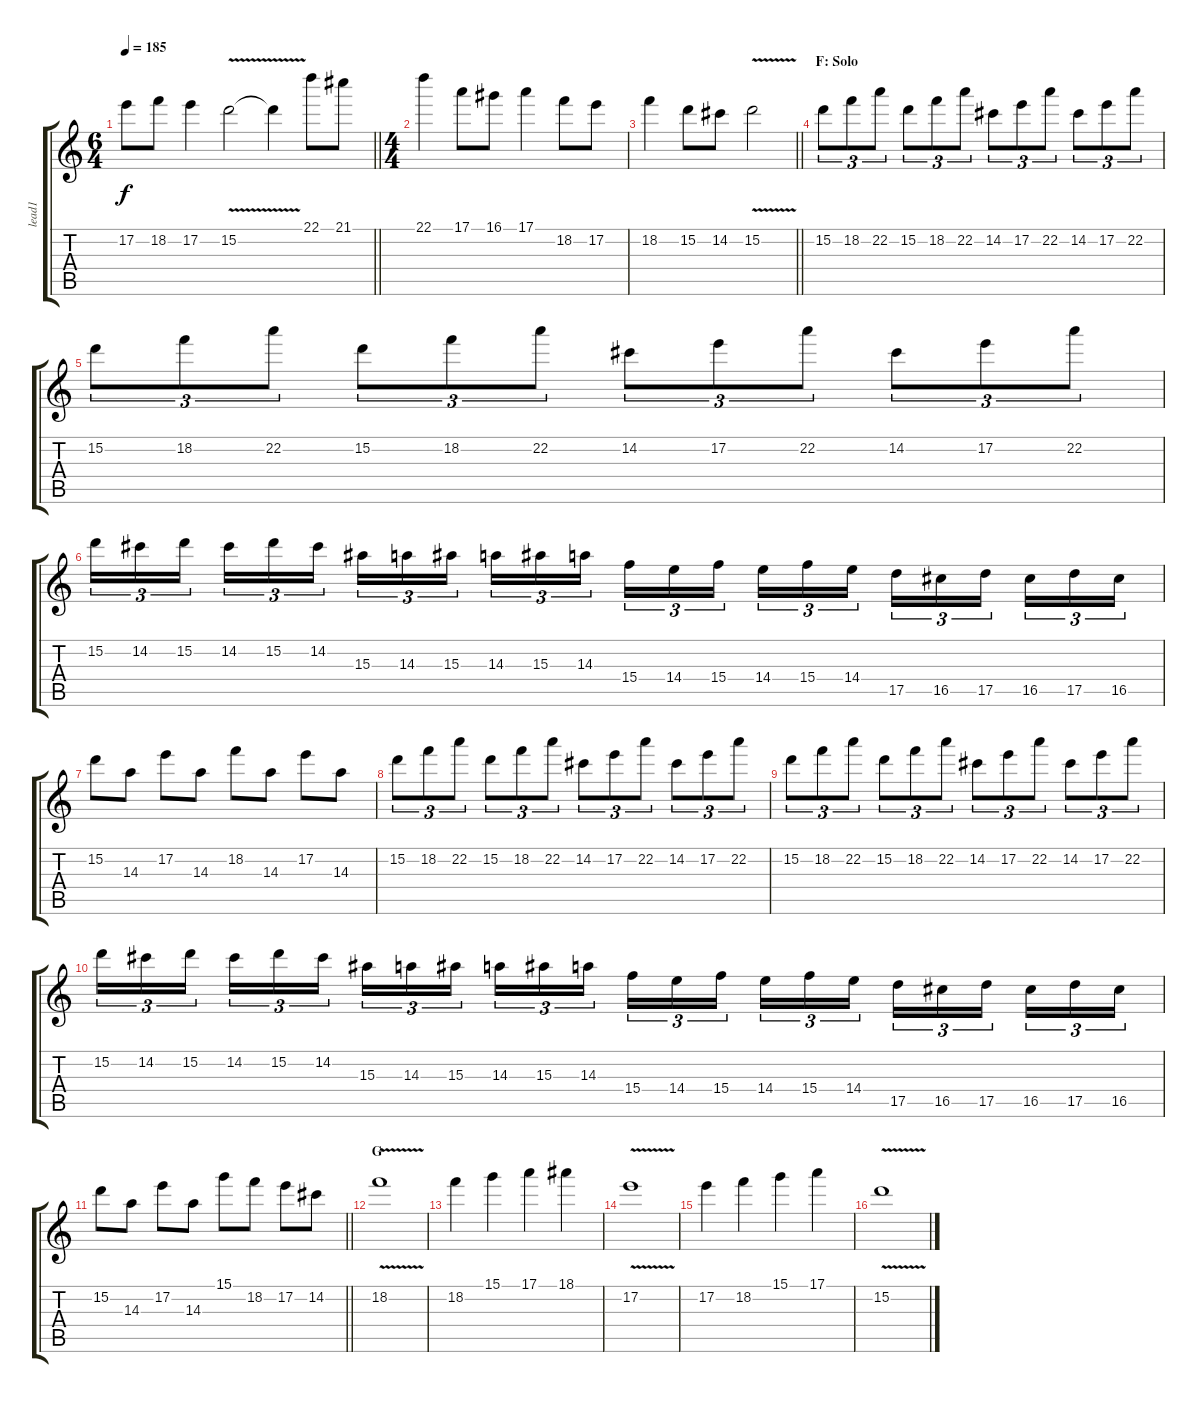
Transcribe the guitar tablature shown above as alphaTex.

\track ("lead1" "lead1") {instrument distortionguitar}
\staff {score tabs}
\tuning (E4 B3 G3 D3 A2 E2) {hide}
\ts (6 4)
\tempo 185
\clef g2
\barLineRight lightlight
\ks c
17.2.8{dy f} 18.2.8 17.2.4 15.2{v}.2 15.2{t}.4 22.1.8 21.1.8 |
\ts (4 4)
\section ("" "")
22.1.4 17.1.8 16.1.8 17.1.4 18.2.8 17.2.8 |
\barLineRight lightlight
18.2.4 15.2.8 14.2.8 15.2{v}.2 |
\section ("" "F: Solo")
15.2.8{tu (3 2)} 18.2.8{tu (3 2)} 22.2.8{tu (3 2)} 15.2.8{tu (3 2)} 18.2.8{tu (3 2)} 22.2.8{tu (3 2)} 14.2.8{tu (3 2)} 17.2.8{tu (3 2)} 22.2.8{tu (3 2)} 14.2.8{tu (3 2)} 17.2.8{tu (3 2)} 22.2.8{tu (3 2)} |
15.2.8{tu (3 2)} 18.2.8{tu (3 2)} 22.2.8{tu (3 2)} 15.2.8{tu (3 2)} 18.2.8{tu (3 2)} 22.2.8{tu (3 2)} 14.2.8{tu (3 2)} 17.2.8{tu (3 2)} 22.2.8{tu (3 2)} 14.2.8{tu (3 2)} 17.2.8{tu (3 2)} 22.2.8{tu (3 2)} |
15.2.16{tu (3 2)} 14.2.16{tu (3 2)} 15.2.16{tu (3 2)} 14.2.16{tu (3 2)} 15.2.16{tu (3 2)} 14.2.16{tu (3 2)} 15.3.16{tu (3 2)} 14.3.16{tu (3 2)} 15.3.16{tu (3 2)} 14.3.16{tu (3 2)} 15.3.16{tu (3 2)} 14.3.16{tu (3 2)} 15.4.16{tu (3 2)} 14.4.16{tu (3 2)} 15.4.16{tu (3 2)} 14.4.16{tu (3 2)} 15.4.16{tu (3 2)} 14.4.16{tu (3 2)} 17.5.16{tu (3 2)} 16.5.16{tu (3 2)} 17.5.16{tu (3 2)} 16.5.16{tu (3 2)} 17.5.16{tu (3 2)} 16.5.16{tu (3 2)} |
15.2.8 14.3.8 17.2.8 14.3.8 18.2.8 14.3.8 17.2.8 14.3.8 |
15.2.8{tu (3 2)} 18.2.8{tu (3 2)} 22.2.8{tu (3 2)} 15.2.8{tu (3 2)} 18.2.8{tu (3 2)} 22.2.8{tu (3 2)} 14.2.8{tu (3 2)} 17.2.8{tu (3 2)} 22.2.8{tu (3 2)} 14.2.8{tu (3 2)} 17.2.8{tu (3 2)} 22.2.8{tu (3 2)} |
15.2.8{tu (3 2)} 18.2.8{tu (3 2)} 22.2.8{tu (3 2)} 15.2.8{tu (3 2)} 18.2.8{tu (3 2)} 22.2.8{tu (3 2)} 14.2.8{tu (3 2)} 17.2.8{tu (3 2)} 22.2.8{tu (3 2)} 14.2.8{tu (3 2)} 17.2.8{tu (3 2)} 22.2.8{tu (3 2)} |
15.2.16{tu (3 2)} 14.2.16{tu (3 2)} 15.2.16{tu (3 2)} 14.2.16{tu (3 2)} 15.2.16{tu (3 2)} 14.2.16{tu (3 2)} 15.3.16{tu (3 2)} 14.3.16{tu (3 2)} 15.3.16{tu (3 2)} 14.3.16{tu (3 2)} 15.3.16{tu (3 2)} 14.3.16{tu (3 2)} 15.4.16{tu (3 2)} 14.4.16{tu (3 2)} 15.4.16{tu (3 2)} 14.4.16{tu (3 2)} 15.4.16{tu (3 2)} 14.4.16{tu (3 2)} 17.5.16{tu (3 2)} 16.5.16{tu (3 2)} 17.5.16{tu (3 2)} 16.5.16{tu (3 2)} 17.5.16{tu (3 2)} 16.5.16{tu (3 2)} |
\barLineRight lightlight
15.2.8 14.3.8 17.2.8 14.3.8 15.1.8 18.2.8 17.2.8 14.2.8 |
\section ("" "G")
18.2{v}.1 |
18.2.4 15.1.4 17.1.4 18.1.4 |
17.2{v}.1 |
17.2.4 18.2.4 15.1.4 17.1.4 |
15.2{v}.1
